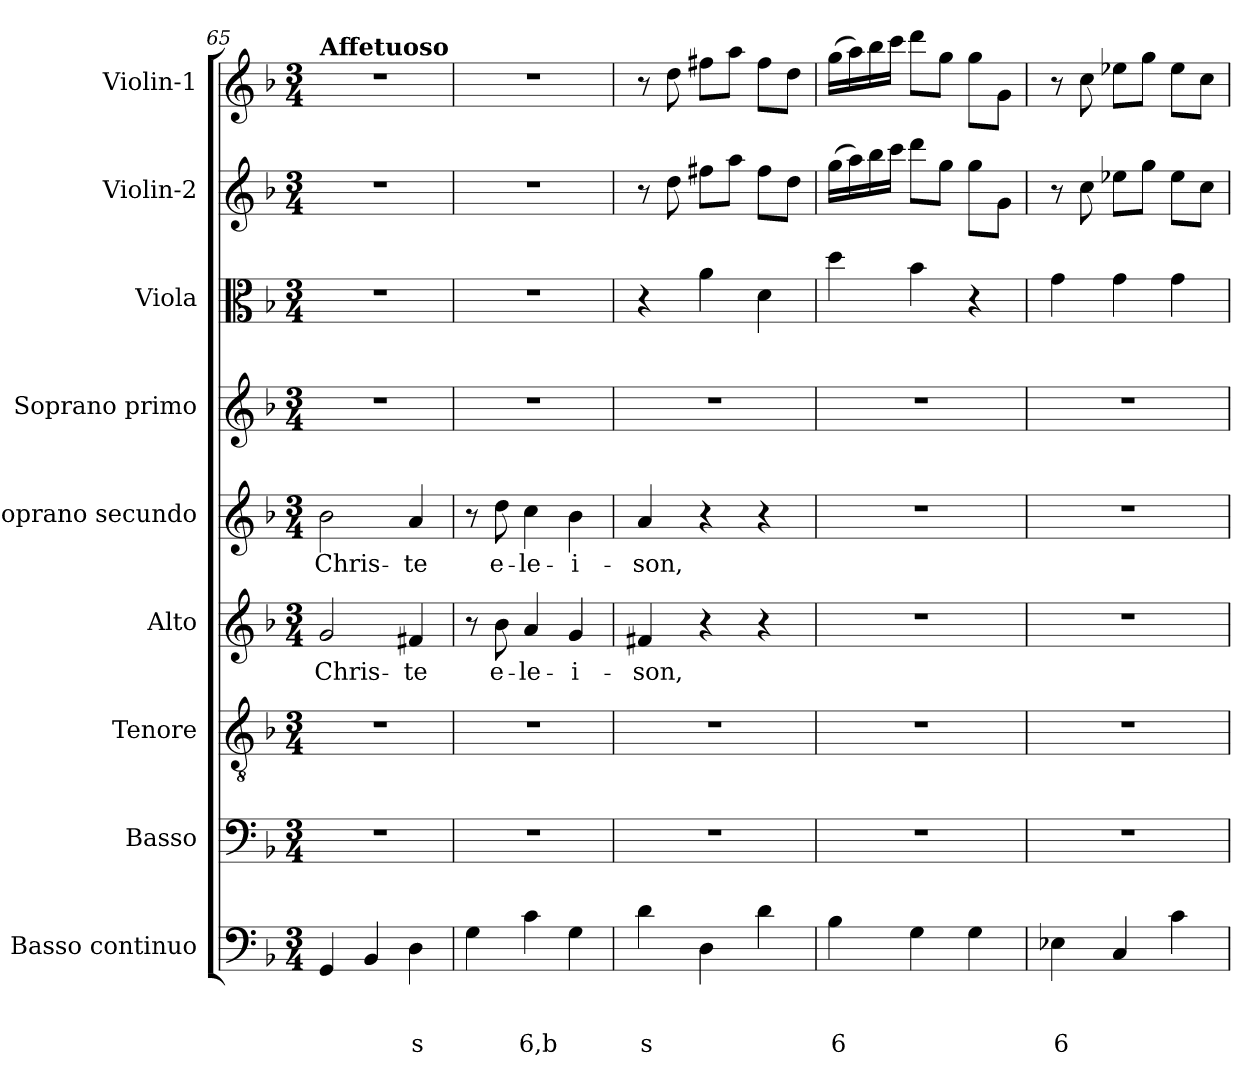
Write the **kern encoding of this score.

**kern	**text	**text	**text	**kern	**kern	**kern	**text	**kern	**text	**kern	**kern	**kern	**kern
*part9	*part9	*part9	*part9	*part8	*part7	*part6	*part6	*part5	*part5	*part4	*part3	*part2	*part1
*staff9	*staff9	*staff9	*staff9	*staff8	*staff7	*staff6	*staff6	*staff5	*staff5	*staff4	*staff3	*staff2	*staff1
*I"Basso continuo	*	*	*	*I"Basso	*I"Tenore	*I"Alto	*	*I"Soprano secundo	*	*I"Soprano primo	*I"Viola	*I"Violin-2	*I"Violin-1
*I'BC	*	*	*	*I'B	*I'T	*I'A	*	*I'S2	*	*I'S1	*I'Va	*I'Vi2	*I'Vi1
!!LO:PB:g=z
*clefF4	*	*	*	*clefF4	*clefGv2	*clefG2	*	*clefG2	*	*clefG2	*clefC3	*clefG2	*clefG2
*k[b-]	*	*	*	*k[b-]	*k[b-]	*k[b-]	*	*k[b-]	*	*k[b-]	*k[b-]	*k[b-]	*k[b-]
*F:	*	*	*	*F:	*F:	*F:	*	*F:	*	*F:	*F:	*F:	*F:
*M3/4	*	*	*	*M3/4	*M3/4	*M3/4	*	*M3/4	*	*M3/4	*M3/4	*M3/4	*M3/4
=65	=65	=65	=65	=65	=65	=65	=65	=65	=65	=65	=65	=65	=65
!	!	!	!	!	!	!	!	!	!	!	!	!	!LO:TX:a:B:t=Affetuoso
!	!	!	!	!	!	!	!LO:LY:b	!	!LO:LY:b	!	!	!	!
4GG/	.	.	.	2.r	2.r	2g/	Chris-	2b-\	Chris-	2.r	2.r	2.r	2.r
4BB-/	.	.	.	.	.	.	.	.	.	.	.	.	.
!	!	!	!LO:LY:b	!	!	!	!LO:LY:b	!	!LO:LY:b	!	!	!	!
4D\	.	.	s	.	.	4f#X/	-te	4a/	-te	.	.	.	.
=66	=66	=66	=66	=66	=66	=66	=66	=66	=66	=66	=66	=66	=66
4G\	.	.	.	2.r	2.r	8r	.	8r	.	2.r	2.r	2.r	2.r
!	!	!	!	!	!	!	!LO:LY:b	!	!LO:LY:b	!	!	!	!
.	.	.	.	.	.	8b-\	e-	8dd\	e-	.	.	.	.
!	!	!	!LO:LY:b	!	!	!	!LO:LY:b	!	!LO:LY:b	!	!	!	!
4c\	.	.	6,b	.	.	4a/	-le-	4cc\	-le-	.	.	.	.
!	!	!	!	!	!	!	!LO:LY:b	!	!LO:LY:b	!	!	!	!
4G\	.	.	.	.	.	4g/	-i-	4b-\	-i-	.	.	.	.
=67	=67	=67	=67	=67	=67	=67	=67	=67	=67	=67	=67	=67	=67
!	!	!	!LO:LY:b	!	!	!	!LO:LY:b	!	!LO:LY:b	!	!	!	!
4d\	.	.	s	2.r	2.r	4f#X/	-son,	4a/	-son,	2.r	4r	8r	8r
.	.	.	.	.	.	.	.	.	.	.	.	8dd\	8dd\
4D\	.	.	.	.	.	4r	.	4r	.	.	4a\	8ff#X\L	8ff#X\L
.	.	.	.	.	.	.	.	.	.	.	.	8aa\J	8aa\J
4d\	.	.	.	.	.	4r	.	4r	.	.	4d\	8ff#\L	8ff#\L
.	.	.	.	.	.	.	.	.	.	.	.	8dd\J	8dd\J
=68	=68	=68	=68	=68	=68	=68	=68	=68	=68	=68	=68	=68	=68
!	!	!	!LO:LY:b	!	!	!	!	!	!	!	!	!	!
4B-\	.	.	6	2.r	2.r	2.r	.	2.r	.	2.r	4dd\	(>16gg\LL	(>16gg\LL
.	.	.	.	.	.	.	.	.	.	.	.	16aa\)	16aa\)
.	.	.	.	.	.	.	.	.	.	.	.	16bb-\	16bb-\
.	.	.	.	.	.	.	.	.	.	.	.	16ccc\JJ	16ccc\JJ
4G\	.	.	.	.	.	.	.	.	.	.	4b-\	8ddd\L	8ddd\L
.	.	.	.	.	.	.	.	.	.	.	.	8gg\J	8gg\J
4G\	.	.	.	.	.	.	.	.	.	.	4r	8gg\L	8gg\L
.	.	.	.	.	.	.	.	.	.	.	.	8g\J	8g\J
=69	=69	=69	=69	=69	=69	=69	=69	=69	=69	=69	=69	=69	=69
!	!	!	!LO:LY:b	!	!	!	!	!	!	!	!	!	!
4E-X\	.	.	6	2.r	2.r	2.r	.	2.r	.	2.r	4g\	8r	8r
.	.	.	.	.	.	.	.	.	.	.	.	8cc\	8cc\
4C/	.	.	.	.	.	.	.	.	.	.	4g\	8ee-X\L	8ee-X\L
.	.	.	.	.	.	.	.	.	.	.	.	8gg\J	8gg\J
4c\	.	.	.	.	.	.	.	.	.	.	4g\	8ee-\L	8ee-\L
.	.	.	.	.	.	.	.	.	.	.	.	8cc\J	8cc\J
=	=	=	=	=	=	=	=	=	=	=	=	=	=
*-	*-	*-	*-	*-	*-	*-	*-	*-	*-	*-	*-	*-	*-
